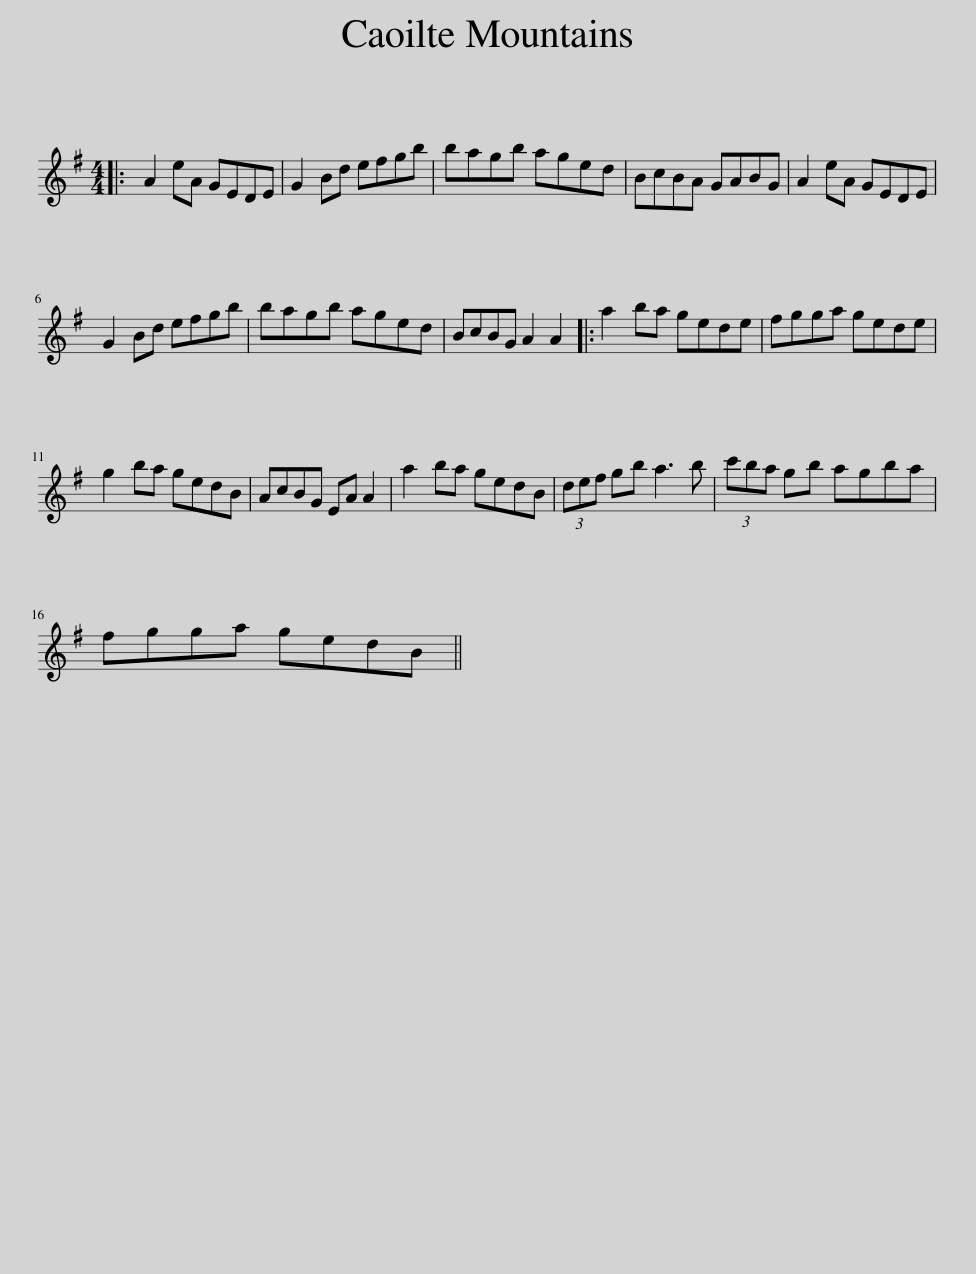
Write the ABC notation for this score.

X:1
L:1/8
M:4/4
I:linebreak $
K:G
V:1 treble
V:1
|: A2 eA GEDE | G2 Bd efgb | bagb aged | BcBA GABG | A2 eA GEDE |$ %5
 G2 Bd efgb | bagb aged | BcBG A2 A2 |: a2 ba gede | fgga gede |$ %10
 g2 ba gedB | AcBG EA A2 | a2 ba gedB | (3def gb a3 b | (3c'ba gb agba |$ %15
 fgga gedB || %16
